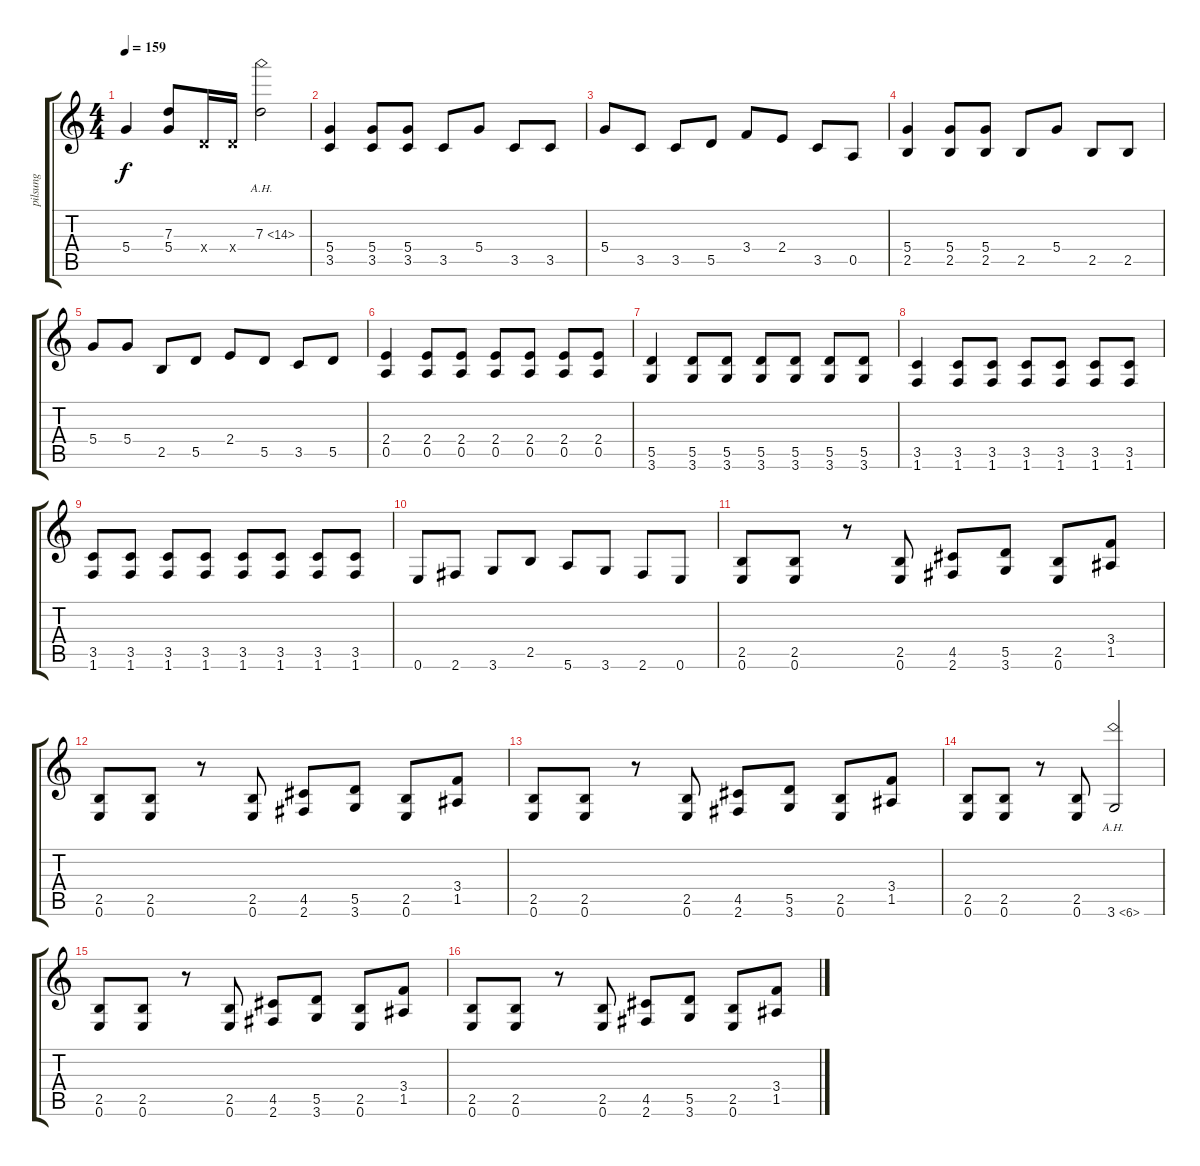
\track ("pilsung" "pilsung") {instrument distortionguitar}
\staff {score tabs}
\tuning (E4 B3 G3 D3 A2 E2) {hide}
\ts (4 4)
\tempo 159
\clef g2
\ks c
5.4{t}.4{dy f} (7.3 5.4).8 0.4{x}.16 0.4{x}.16 7.3{ah 7}.2 |
(5.4 3.5).4 (5.4 3.5).8 (5.4 3.5).8 3.5.8 5.4.8 3.5.8 3.5.8 |
5.4.8 3.5.8 3.5.8 5.5.8 3.4.8 2.4.8 3.5.8 0.5.8 |
(5.4 2.5).4 (5.4 2.5).8 (5.4 2.5).8 2.5.8 5.4.8 2.5.8 2.5.8 |
5.4.8 5.4.8 2.5.8 5.5.8 2.4.8 5.5.8 3.5.8 5.5.8 |
(2.4 0.5).4 (2.4 0.5).8 (2.4 0.5).8 (2.4 0.5).8 (2.4 0.5).8 (2.4 0.5).8 (2.4 0.5).8 |
(5.5 3.6).4 (5.5 3.6).8 (5.5 3.6).8 (5.5 3.6).8 (5.5 3.6).8 (5.5 3.6).8 (5.5 3.6).8 |
(3.5 1.6).4 (3.5 1.6).8 (3.5 1.6).8 (3.5 1.6).8 (3.5 1.6).8 (3.5 1.6).8 (3.5 1.6).8 |
(3.5 1.6).8 (3.5 1.6).8 (3.5 1.6).8 (3.5 1.6).8 (3.5 1.6).8 (3.5 1.6).8 (3.5 1.6).8 (3.5 1.6).8 |
0.6.8 2.6.8 3.6.8 2.5.8 5.6.8 3.6.8 2.6.8 0.6.8 |
(2.5 0.6).8 (2.5 0.6).8 r.8 (2.5 0.6).8 (4.5 2.6).8 (5.5 3.6).8 (2.5 0.6).8 (3.4 1.5).8 |
(2.5 0.6).8 (2.5 0.6).8 r.8 (2.5 0.6).8 (4.5 2.6).8 (5.5 3.6).8 (2.5 0.6).8 (3.4 1.5).8 |
(2.5 0.6).8 (2.5 0.6).8 r.8 (2.5 0.6).8 (4.5 2.6).8 (5.5 3.6).8 (2.5 0.6).8 (3.4 1.5).8 |
(2.5 0.6).8 (2.5 0.6).8 r.8 (2.5 0.6).8 3.6{ah 3}.2 |
(2.5 0.6).8 (2.5 0.6).8 r.8 (2.5 0.6).8 (4.5 2.6).8 (5.5 3.6).8 (2.5 0.6).8 (3.4 1.5).8 |
(2.5 0.6).8 (2.5 0.6).8 r.8 (2.5 0.6).8 (4.5 2.6).8 (5.5 3.6).8 (2.5 0.6).8 (3.4 1.5).8
